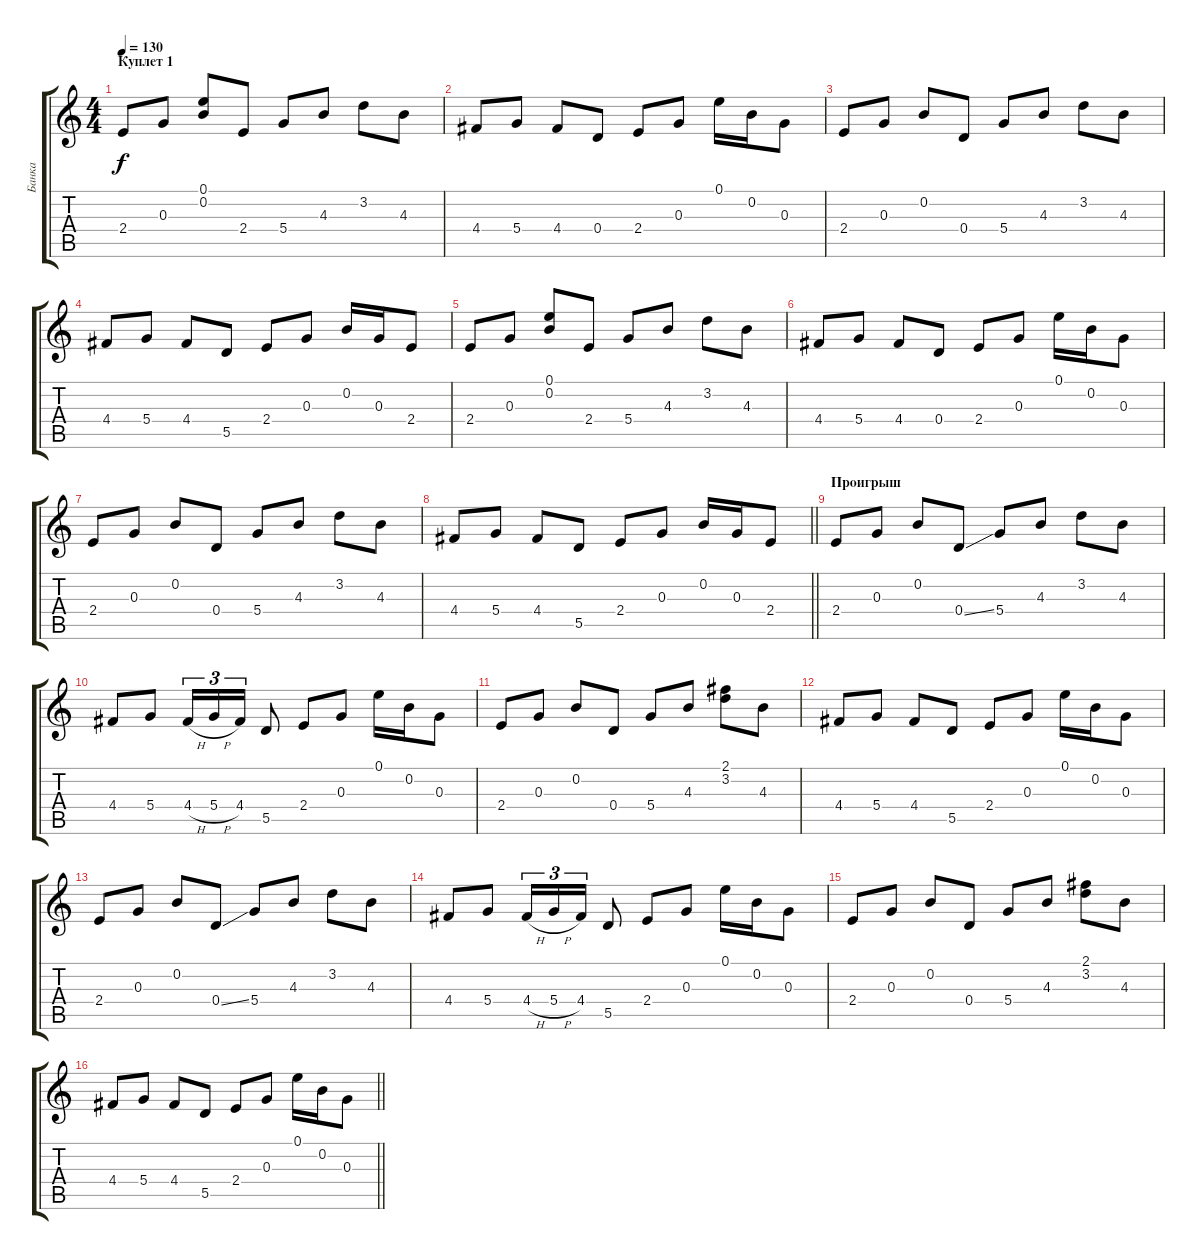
\track ("Банка" "Банка") {instrument acousticguitarsteel}
\staff {score tabs}
\tuning (E4 B3 G3 D3 A2 E2) {hide}
\ts (4 4)
\section ("" "Куплет 1")
\tempo 130
\clef g2
\ks c
2.4.8{dy f} 0.3.8 (0.1 0.2).8 2.4.8 5.4.8 4.3.8 3.2.8 4.3.8 |
4.4.8 5.4.8 4.4.8 0.4.8 2.4.8 0.3.8 0.1.16 0.2.16 0.3.8 |
2.4.8 0.3.8 0.2.8 0.4.8 5.4.8 4.3.8 3.2.8 4.3.8 |
4.4.8 5.4.8 4.4.8 5.5.8 2.4.8 0.3.8 0.2.16 0.3.16 2.4.8 |
2.4.8 0.3.8 (0.1 0.2).8 2.4.8 5.4.8 4.3.8 3.2.8 4.3.8 |
4.4.8 5.4.8 4.4.8 0.4.8 2.4.8 0.3.8 0.1.16 0.2.16 0.3.8 |
2.4.8 0.3.8 0.2.8 0.4.8 5.4.8 4.3.8 3.2.8 4.3.8 |
\barLineRight lightlight
4.4.8 5.4.8 4.4.8 5.5.8 2.4.8 0.3.8 0.2.16 0.3.16 2.4.8 |
\section ("" "Проигрыш")
2.4.8 0.3.8 0.2.8 0.4{ss}.8 5.4.8 4.3.8 3.2.8 4.3.8 |
4.4.8 5.4.8 4.4{h}.16{tu (3 2)} 5.4{h}.16{tu (3 2)} 4.4.16{tu (3 2)} 5.5.8 2.4.8 0.3.8 0.1.16 0.2.16 0.3.8 |
2.4.8 0.3.8 0.2.8 0.4.8 5.4.8 4.3.8 (2.1 3.2).8 4.3.8 |
4.4.8 5.4.8 4.4.8 5.5.8 2.4.8 0.3.8 0.1.16 0.2.16 0.3.8 |
2.4.8 0.3.8 0.2.8 0.4{ss}.8 5.4.8 4.3.8 3.2.8 4.3.8 |
4.4.8 5.4.8 4.4{h}.16{tu (3 2)} 5.4{h}.16{tu (3 2)} 4.4.16{tu (3 2)} 5.5.8 2.4.8 0.3.8 0.1.16 0.2.16 0.3.8 |
2.4.8 0.3.8 0.2.8 0.4.8 5.4.8 4.3.8 (2.1 3.2).8 4.3.8 |
\barLineRight lightlight
4.4.8 5.4.8 4.4.8 5.5.8 2.4.8 0.3.8 0.1.16 0.2.16 0.3.8
